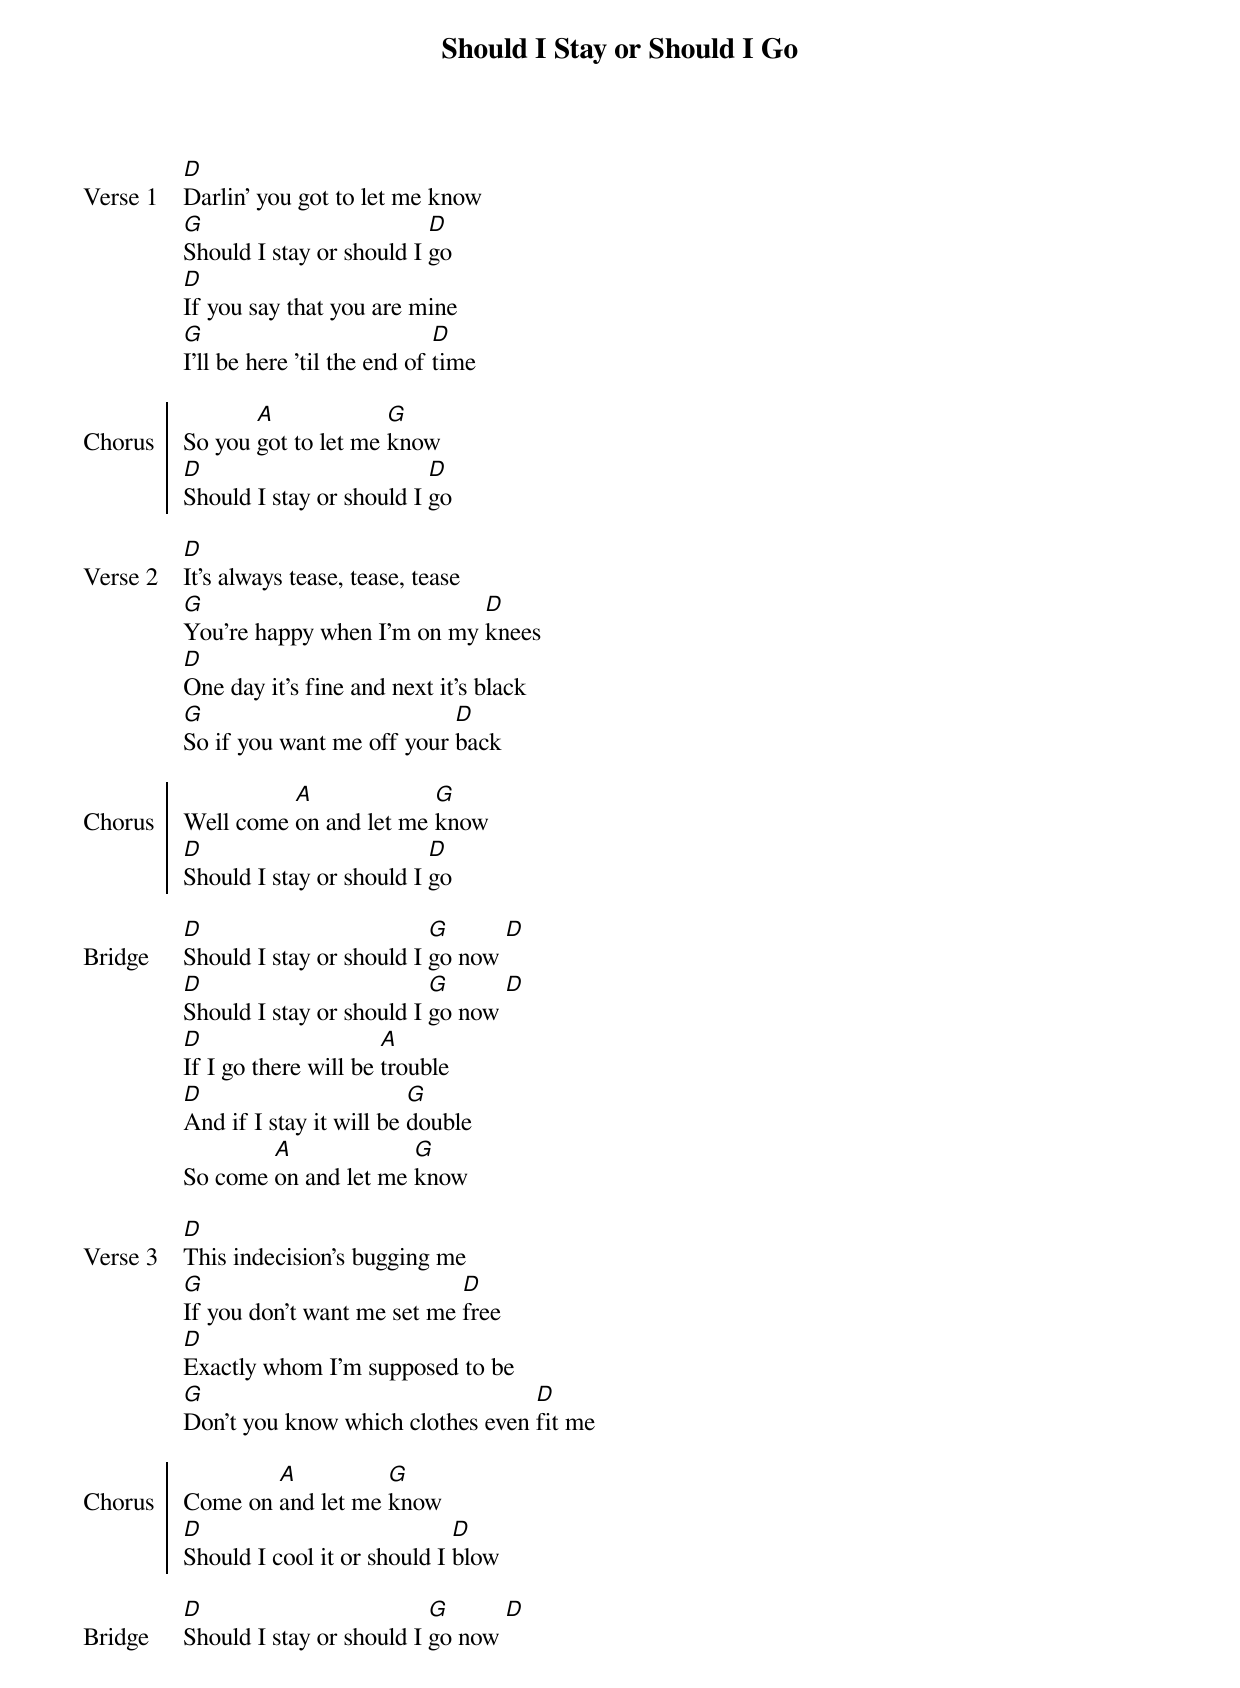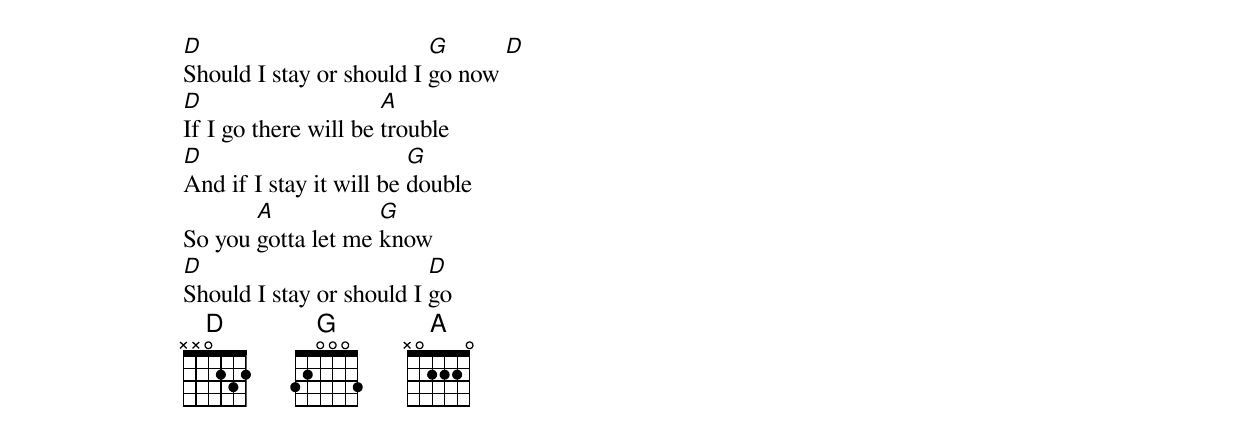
{title: Should I Stay or Should I Go}
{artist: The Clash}
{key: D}
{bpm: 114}
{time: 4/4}
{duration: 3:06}
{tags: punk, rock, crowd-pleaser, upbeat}

{start_of_verse: Verse 1}
[D]Darlin' you got to let me know
[G]Should I stay or should I [D]go
[D]If you say that you are mine
[G]I'll be here 'til the end of [D]time
{end_of_verse}

{start_of_chorus: Chorus}
So you [A]got to let me [G]know
[D]Should I stay or should I [D]go
{end_of_chorus}

{start_of_verse: Verse 2}
[D]It's always tease, tease, tease
[G]You're happy when I'm on my [D]knees
[D]One day it's fine and next it's black
[G]So if you want me off your [D]back
{end_of_verse}

{start_of_chorus: Chorus}
Well come [A]on and let me [G]know
[D]Should I stay or should I [D]go
{end_of_chorus}

{start_of_bridge: Bridge}
[D]Should I stay or should I [G]go now [D]
[D]Should I stay or should I [G]go now [D]
[D]If I go there will be [A]trouble
[D]And if I stay it will be [G]double
So come [A]on and let me [G]know
{end_of_bridge}

{start_of_verse: Verse 3}
[D]This indecision's bugging me
[G]If you don't want me set me [D]free
[D]Exactly whom I'm supposed to be
[G]Don't you know which clothes even [D]fit me
{end_of_verse}

{start_of_chorus: Chorus}
Come on [A]and let me [G]know
[D]Should I cool it or should I [D]blow
{end_of_chorus}

{start_of_bridge: Bridge}
[D]Should I stay or should I [G]go now [D]
[D]Should I stay or should I [G]go now [D]
[D]If I go there will be [A]trouble
[D]And if I stay it will be [G]double
So you [A]gotta let me [G]know
[D]Should I stay or should I [D]go
{end_of_bridge}
